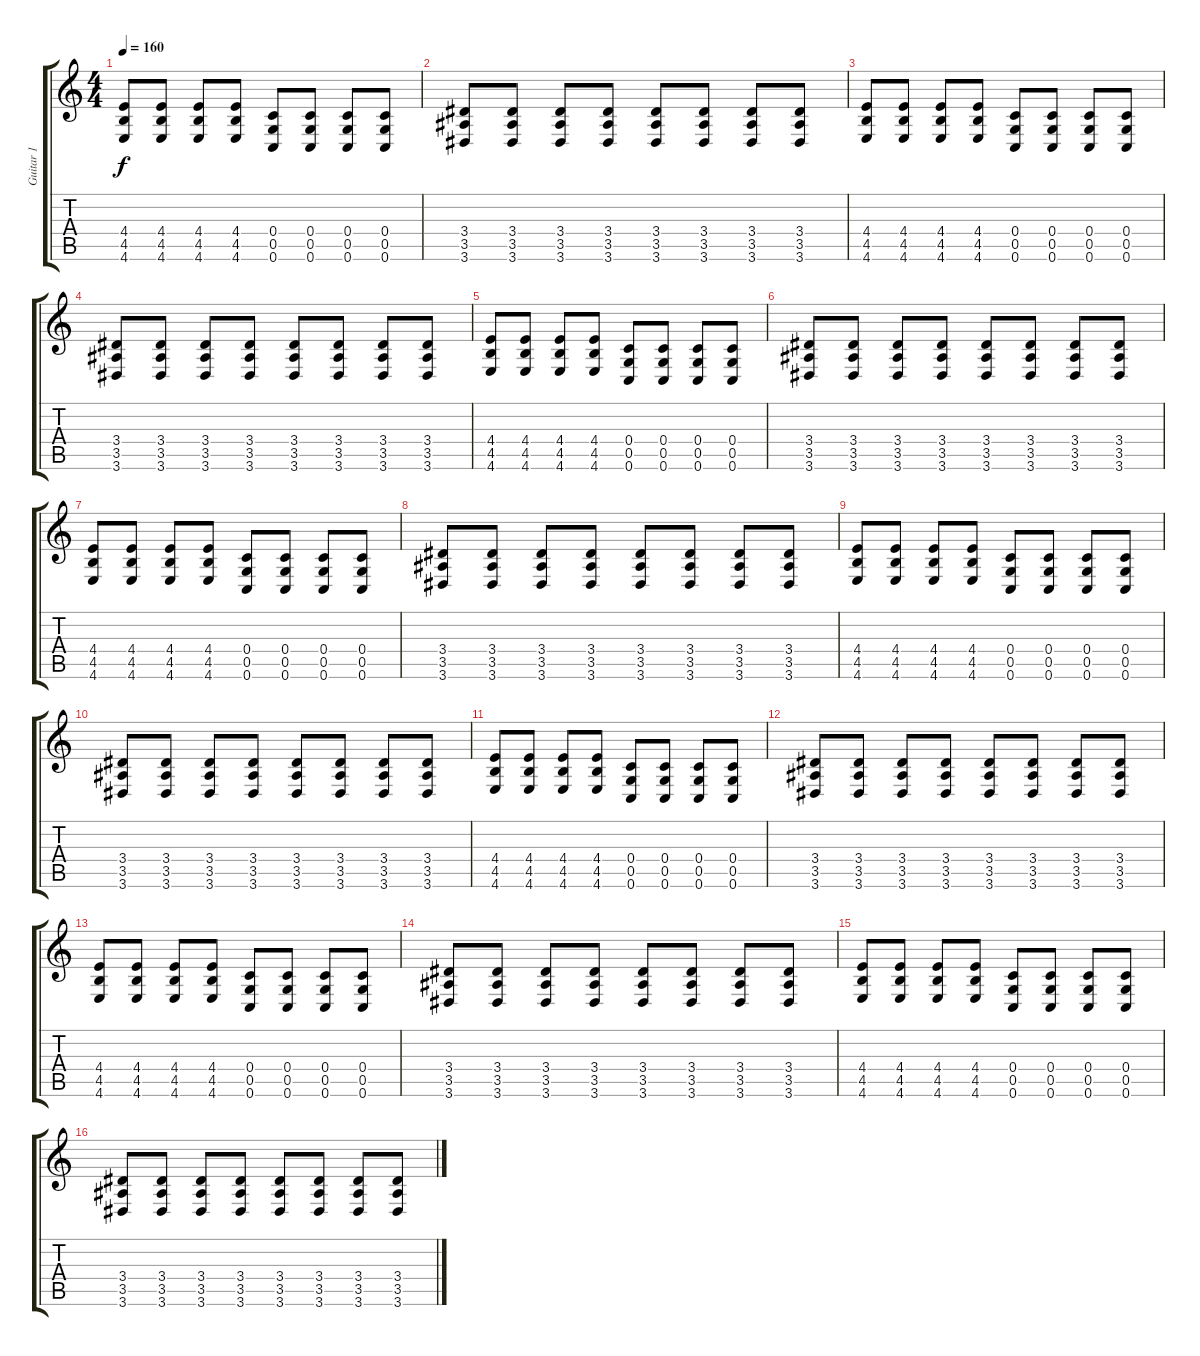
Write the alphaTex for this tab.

\track ("Guitar 1" "Guitar 1") {instrument distortionguitar}
\staff {score tabs}
\tuning (D4 A3 F3 C3 G2 C2) {hide}
\ts (4 4)
\tempo 160
\clef g2
\ks c
(4.4 4.5 4.6).8{dy f instrument distortionguitar} (4.4 4.5 4.6).8 (4.4 4.5 4.6).8 (4.4 4.5 4.6).8 (0.4 0.5 0.6).8 (0.4 0.5 0.6).8 (0.4 0.5 0.6).8 (0.4 0.5 0.6).8 |
(3.4 3.5 3.6).8 (3.4 3.5 3.6).8 (3.4 3.5 3.6).8 (3.4 3.5 3.6).8 (3.4 3.5 3.6).8 (3.4 3.5 3.6).8 (3.4 3.5 3.6).8 (3.4 3.5 3.6).8 |
(4.4 4.5 4.6).8 (4.4 4.5 4.6).8 (4.4 4.5 4.6).8 (4.4 4.5 4.6).8 (0.4 0.5 0.6).8 (0.4 0.5 0.6).8 (0.4 0.5 0.6).8 (0.4 0.5 0.6).8 |
(3.4 3.5 3.6).8 (3.4 3.5 3.6).8 (3.4 3.5 3.6).8 (3.4 3.5 3.6).8 (3.4 3.5 3.6).8 (3.4 3.5 3.6).8 (3.4 3.5 3.6).8 (3.4 3.5 3.6).8 |
(4.4 4.5 4.6).8 (4.4 4.5 4.6).8 (4.4 4.5 4.6).8 (4.4 4.5 4.6).8 (0.4 0.5 0.6).8 (0.4 0.5 0.6).8 (0.4 0.5 0.6).8 (0.4 0.5 0.6).8 |
(3.4 3.5 3.6).8 (3.4 3.5 3.6).8 (3.4 3.5 3.6).8 (3.4 3.5 3.6).8 (3.4 3.5 3.6).8 (3.4 3.5 3.6).8 (3.4 3.5 3.6).8 (3.4 3.5 3.6).8 |
(4.4 4.5 4.6).8 (4.4 4.5 4.6).8 (4.4 4.5 4.6).8 (4.4 4.5 4.6).8 (0.4 0.5 0.6).8 (0.4 0.5 0.6).8 (0.4 0.5 0.6).8 (0.4 0.5 0.6).8 |
(3.4 3.5 3.6).8 (3.4 3.5 3.6).8 (3.4 3.5 3.6).8 (3.4 3.5 3.6).8 (3.4 3.5 3.6).8 (3.4 3.5 3.6).8 (3.4 3.5 3.6).8 (3.4 3.5 3.6).8 |
(4.4 4.5 4.6).8 (4.4 4.5 4.6).8 (4.4 4.5 4.6).8 (4.4 4.5 4.6).8 (0.4 0.5 0.6).8 (0.4 0.5 0.6).8 (0.4 0.5 0.6).8 (0.4 0.5 0.6).8 |
(3.4 3.5 3.6).8 (3.4 3.5 3.6).8 (3.4 3.5 3.6).8 (3.4 3.5 3.6).8 (3.4 3.5 3.6).8 (3.4 3.5 3.6).8 (3.4 3.5 3.6).8 (3.4 3.5 3.6).8 |
(4.4 4.5 4.6).8 (4.4 4.5 4.6).8 (4.4 4.5 4.6).8 (4.4 4.5 4.6).8 (0.4 0.5 0.6).8 (0.4 0.5 0.6).8 (0.4 0.5 0.6).8 (0.4 0.5 0.6).8 |
(3.4 3.5 3.6).8 (3.4 3.5 3.6).8 (3.4 3.5 3.6).8 (3.4 3.5 3.6).8 (3.4 3.5 3.6).8 (3.4 3.5 3.6).8 (3.4 3.5 3.6).8 (3.4 3.5 3.6).8 |
(4.4 4.5 4.6).8 (4.4 4.5 4.6).8 (4.4 4.5 4.6).8 (4.4 4.5 4.6).8 (0.4 0.5 0.6).8 (0.4 0.5 0.6).8 (0.4 0.5 0.6).8 (0.4 0.5 0.6).8 |
(3.4 3.5 3.6).8 (3.4 3.5 3.6).8 (3.4 3.5 3.6).8 (3.4 3.5 3.6).8 (3.4 3.5 3.6).8 (3.4 3.5 3.6).8 (3.4 3.5 3.6).8 (3.4 3.5 3.6).8 |
(4.4 4.5 4.6).8 (4.4 4.5 4.6).8 (4.4 4.5 4.6).8 (4.4 4.5 4.6).8 (0.4 0.5 0.6).8 (0.4 0.5 0.6).8 (0.4 0.5 0.6).8 (0.4 0.5 0.6).8 |
(3.4 3.5 3.6).8 (3.4 3.5 3.6).8 (3.4 3.5 3.6).8 (3.4 3.5 3.6).8 (3.4 3.5 3.6).8 (3.4 3.5 3.6).8 (3.4 3.5 3.6).8 (3.4 3.5 3.6).8
